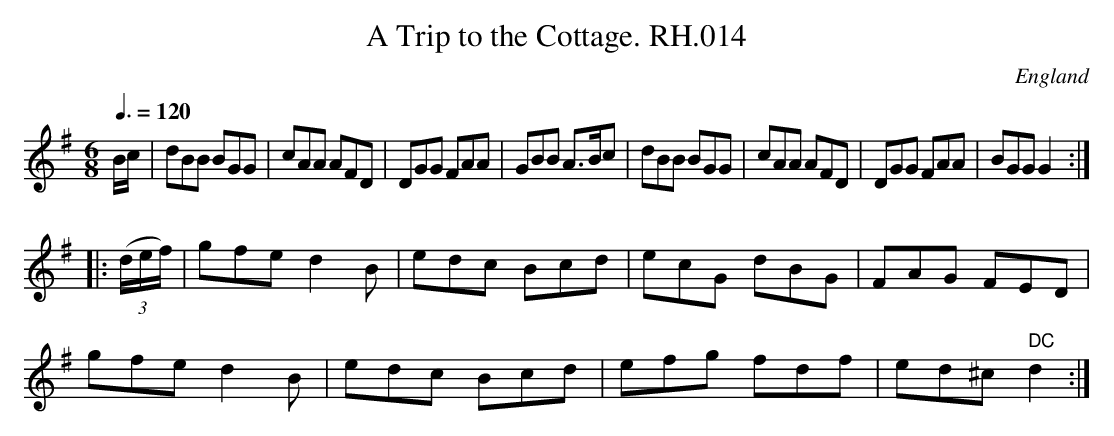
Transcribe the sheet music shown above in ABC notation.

X:1
T:Trip to the Cottage. RH.014, A
O:England
M:6/8
L:1/8
Q:3/8=120
K:G
B/c/|dBB BGG|cAA AFD|DGG FAA|GBB A>Bc|dBB BGG|cAA AFD|DGG FAA|BGG G2:|
|:((3d/e/f/)|gfe d2B|edc Bcd|ecG dBG|FAG FED|
gfe d2B|edc Bcd|efg fdf|ed^c " DC"d2:|
